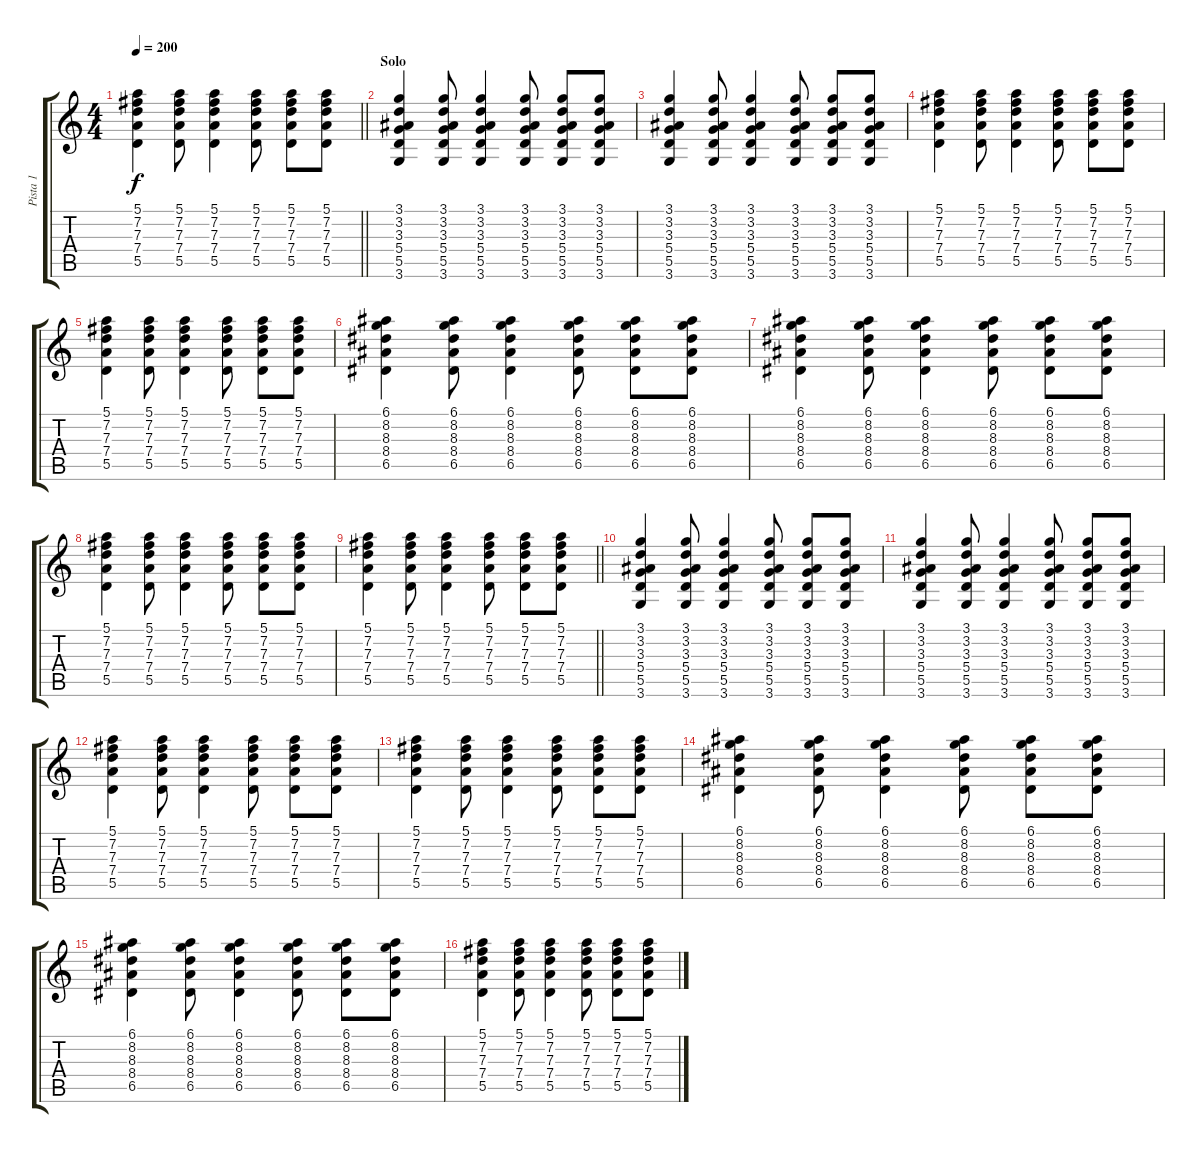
\track ("Pista 1" "Pista 1") {mute instrument acousticguitarnylon}
\staff {score tabs}
\tuning (E4 B3 G3 D3 A2 E2) {hide}
\ts (4 4)
\tempo 200
\clef g2
\barLineRight lightlight
\ks c
(5.1 7.2 7.3 7.4 5.5).4{dy f} (5.1 7.2 7.3 7.4 5.5).8 (5.1 7.2 7.3 7.4 5.5).4 (5.1 7.2 7.3 7.4 5.5).8 (5.1 7.2 7.3 7.4 5.5).8 (5.1 7.2 7.3 7.4 5.5).8 |
\section ("" "Solo")
(3.1 3.2 3.3 5.4 5.5 3.6).4 (3.1 3.2 3.3 5.4 5.5 3.6).8 (3.1 3.2 3.3 5.4 5.5 3.6).4 (3.1 3.2 3.3 5.4 5.5 3.6).8 (3.1 3.2 3.3 5.4 5.5 3.6).8 (3.1 3.2 3.3 5.4 5.5 3.6).8 |
(3.1 3.2 3.3 5.4 5.5 3.6).4 (3.1 3.2 3.3 5.4 5.5 3.6).8 (3.1 3.2 3.3 5.4 5.5 3.6).4 (3.1 3.2 3.3 5.4 5.5 3.6).8 (3.1 3.2 3.3 5.4 5.5 3.6).8 (3.1 3.2 3.3 5.4 5.5 3.6).8 |
(5.1 7.2 7.3 7.4 5.5).4 (5.1 7.2 7.3 7.4 5.5).8 (5.1 7.2 7.3 7.4 5.5).4 (5.1 7.2 7.3 7.4 5.5).8 (5.1 7.2 7.3 7.4 5.5).8 (5.1 7.2 7.3 7.4 5.5).8 |
(5.1 7.2 7.3 7.4 5.5).4 (5.1 7.2 7.3 7.4 5.5).8 (5.1 7.2 7.3 7.4 5.5).4 (5.1 7.2 7.3 7.4 5.5).8 (5.1 7.2 7.3 7.4 5.5).8 (5.1 7.2 7.3 7.4 5.5).8 |
(6.1 8.2 8.3 8.4 6.5).4 (6.1 8.2 8.3 8.4 6.5).8 (6.1 8.2 8.3 8.4 6.5).4 (6.1 8.2 8.3 8.4 6.5).8 (6.1 8.2 8.3 8.4 6.5).8 (6.1 8.2 8.3 8.4 6.5).8 |
(6.1 8.2 8.3 8.4 6.5).4 (6.1 8.2 8.3 8.4 6.5).8 (6.1 8.2 8.3 8.4 6.5).4 (6.1 8.2 8.3 8.4 6.5).8 (6.1 8.2 8.3 8.4 6.5).8 (6.1 8.2 8.3 8.4 6.5).8 |
(5.1 7.2 7.3 7.4 5.5).4 (5.1 7.2 7.3 7.4 5.5).8 (5.1 7.2 7.3 7.4 5.5).4 (5.1 7.2 7.3 7.4 5.5).8 (5.1 7.2 7.3 7.4 5.5).8 (5.1 7.2 7.3 7.4 5.5).8 |
\barLineRight lightlight
(5.1 7.2 7.3 7.4 5.5).4 (5.1 7.2 7.3 7.4 5.5).8 (5.1 7.2 7.3 7.4 5.5).4 (5.1 7.2 7.3 7.4 5.5).8 (5.1 7.2 7.3 7.4 5.5).8 (5.1 7.2 7.3 7.4 5.5).8 |
\section ("" "")
(3.1 3.2 3.3 5.4 5.5 3.6).4 (3.1 3.2 3.3 5.4 5.5 3.6).8 (3.1 3.2 3.3 5.4 5.5 3.6).4 (3.1 3.2 3.3 5.4 5.5 3.6).8 (3.1 3.2 3.3 5.4 5.5 3.6).8 (3.1 3.2 3.3 5.4 5.5 3.6).8 |
(3.1 3.2 3.3 5.4 5.5 3.6).4 (3.1 3.2 3.3 5.4 5.5 3.6).8 (3.1 3.2 3.3 5.4 5.5 3.6).4 (3.1 3.2 3.3 5.4 5.5 3.6).8 (3.1 3.2 3.3 5.4 5.5 3.6).8 (3.1 3.2 3.3 5.4 5.5 3.6).8 |
(5.1 7.2 7.3 7.4 5.5).4 (5.1 7.2 7.3 7.4 5.5).8 (5.1 7.2 7.3 7.4 5.5).4 (5.1 7.2 7.3 7.4 5.5).8 (5.1 7.2 7.3 7.4 5.5).8 (5.1 7.2 7.3 7.4 5.5).8 |
(5.1 7.2 7.3 7.4 5.5).4 (5.1 7.2 7.3 7.4 5.5).8 (5.1 7.2 7.3 7.4 5.5).4 (5.1 7.2 7.3 7.4 5.5).8 (5.1 7.2 7.3 7.4 5.5).8 (5.1 7.2 7.3 7.4 5.5).8 |
(6.1 8.2 8.3 8.4 6.5).4 (6.1 8.2 8.3 8.4 6.5).8 (6.1 8.2 8.3 8.4 6.5).4 (6.1 8.2 8.3 8.4 6.5).8 (6.1 8.2 8.3 8.4 6.5).8 (6.1 8.2 8.3 8.4 6.5).8 |
(6.1 8.2 8.3 8.4 6.5).4 (6.1 8.2 8.3 8.4 6.5).8 (6.1 8.2 8.3 8.4 6.5).4 (6.1 8.2 8.3 8.4 6.5).8 (6.1 8.2 8.3 8.4 6.5).8 (6.1 8.2 8.3 8.4 6.5).8 |
(5.1 7.2 7.3 7.4 5.5).4 (5.1 7.2 7.3 7.4 5.5).8 (5.1 7.2 7.3 7.4 5.5).4 (5.1 7.2 7.3 7.4 5.5).8 (5.1 7.2 7.3 7.4 5.5).8 (5.1 7.2 7.3 7.4 5.5).8
